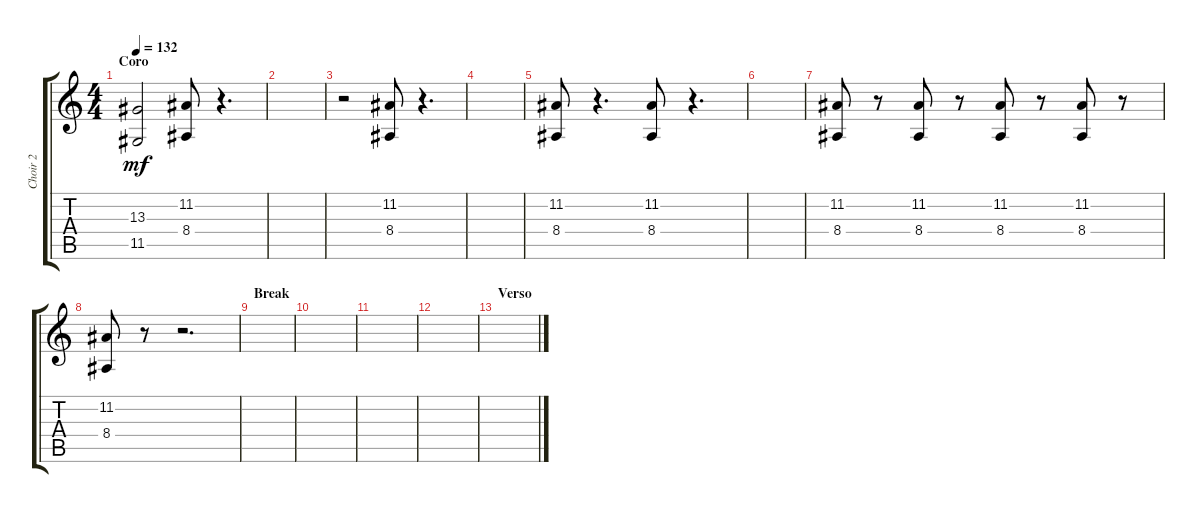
\track ("Choir 2" "Choir 2") {instrument choiraahs}
\staff {score tabs}
\tuning (E4 B3 G3 D3 A2 E2) {hide}
\ts (4 4)
\section ("" "Coro")
\tempo 132
\clef g2
\ks c
(13.3 11.5).2{dy mf} (11.2 8.4).8 r.4{d} |
|
r.2 (11.2 8.4).8 r.4{d} |
|
(11.2 8.4).8 r.4{d} (11.2 8.4).8 r.4{d} |
|
(11.2 8.4).8 r.8 (11.2 8.4).8 r.8 (11.2 8.4).8 r.8 (11.2 8.4).8 r.8 |
(11.2 8.4).8 r.8 r.2{d} |
\section ("" "Break")
|
|
|
|
\section ("" "Verso")
